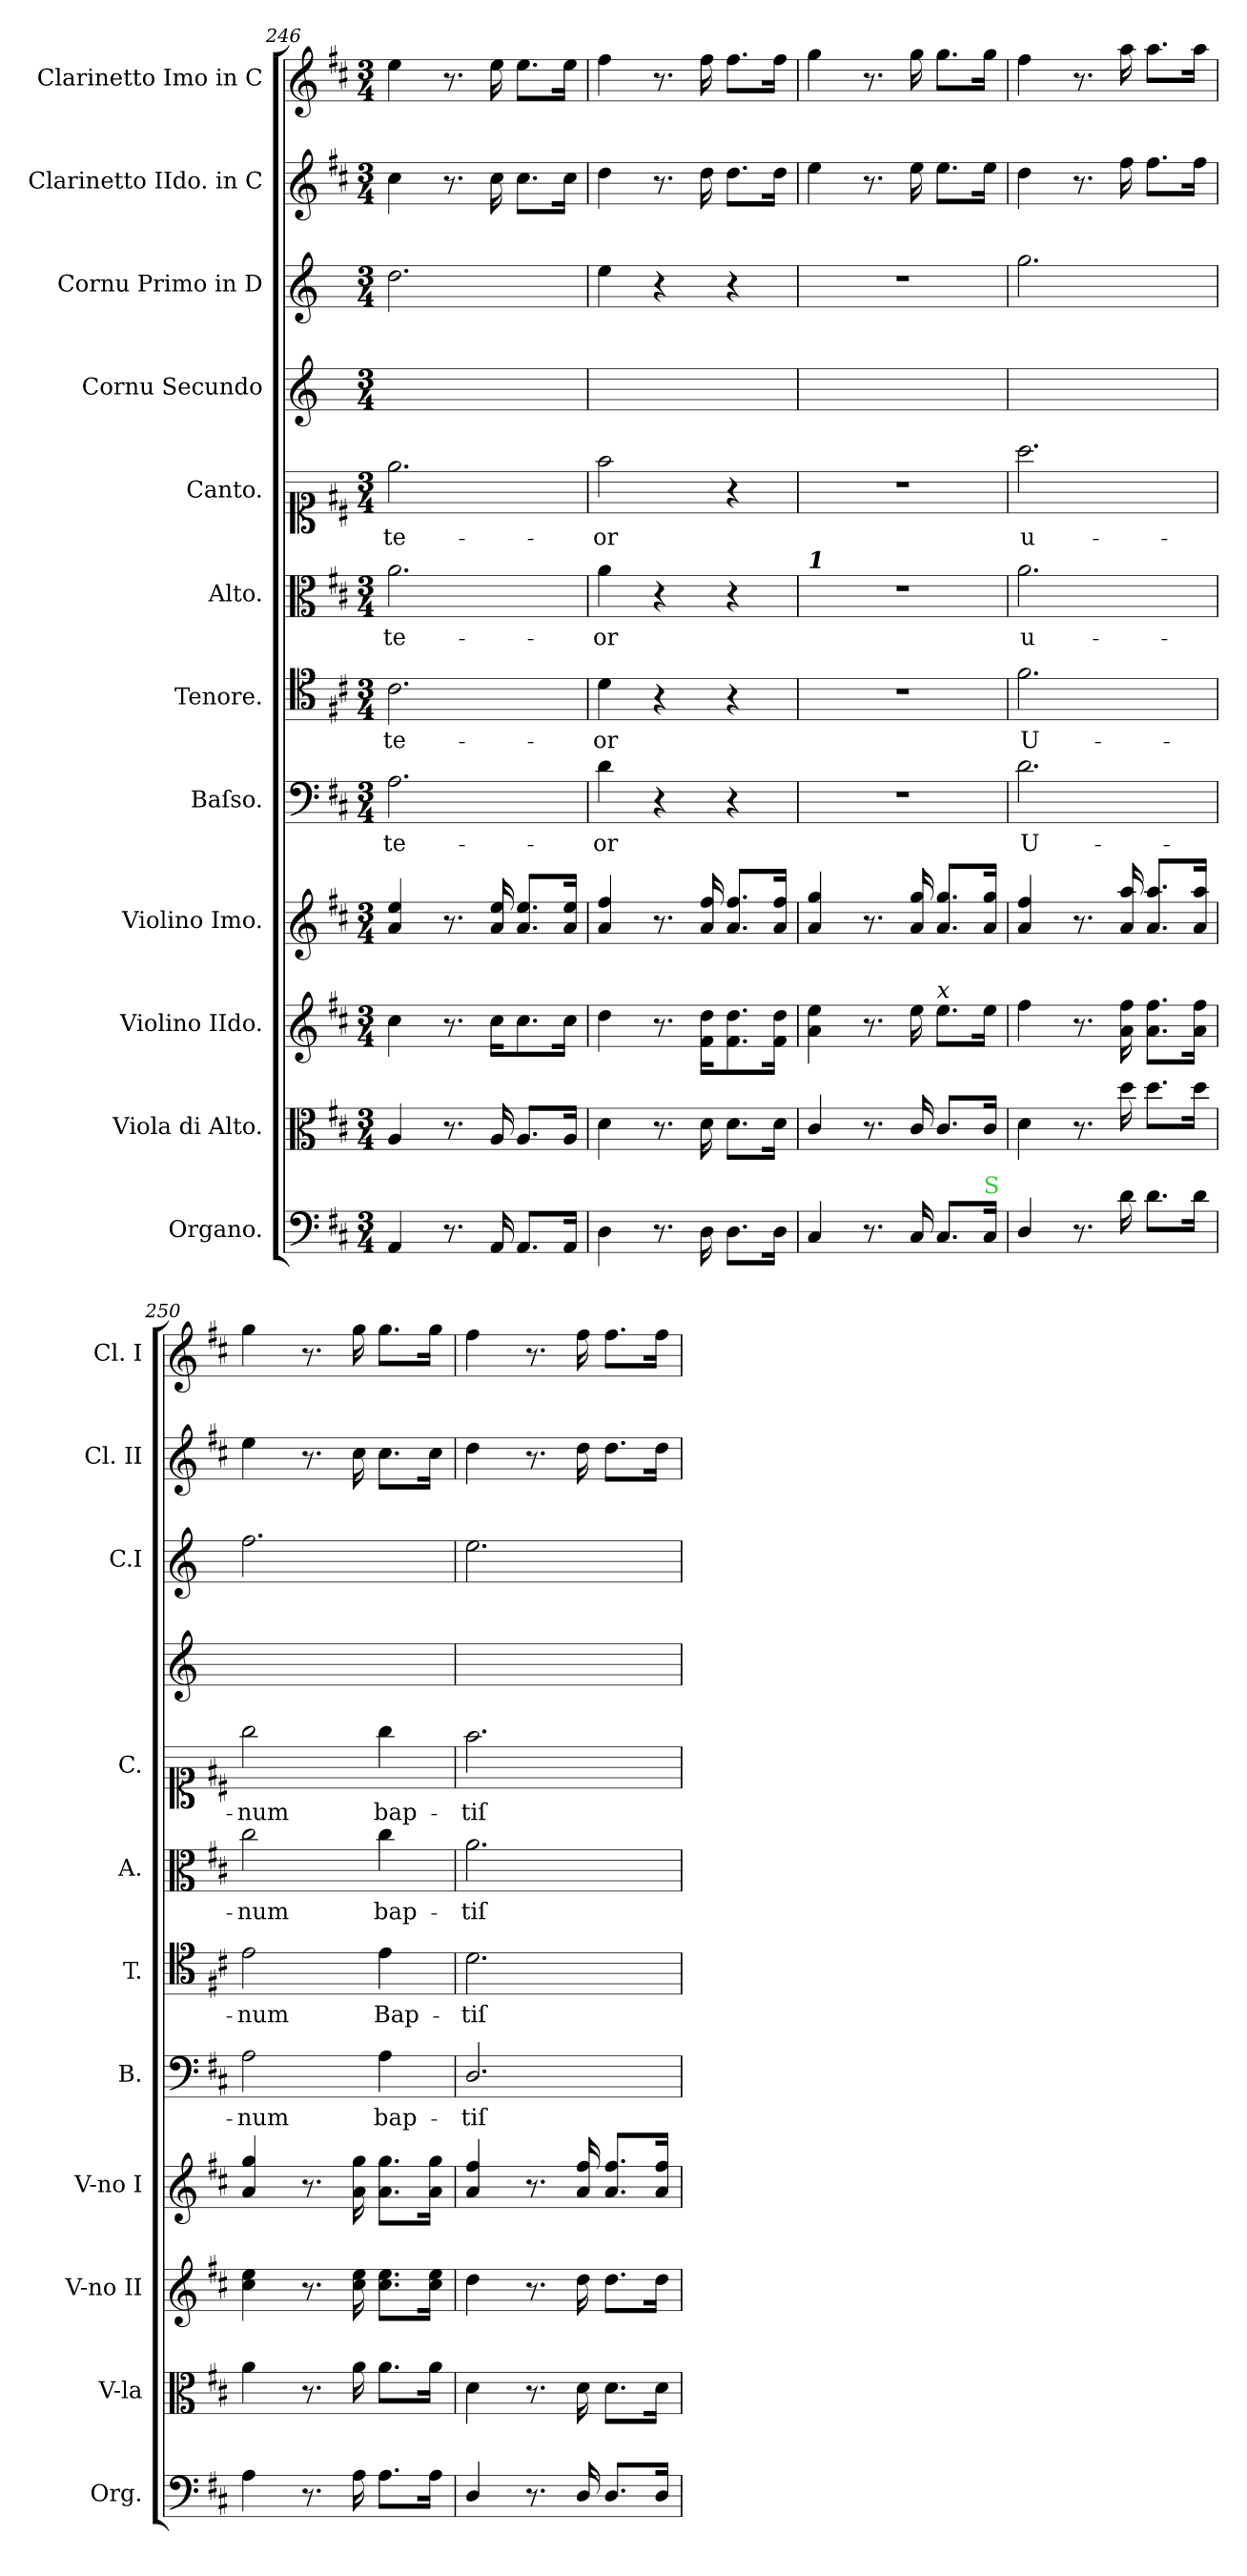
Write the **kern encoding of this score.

**kern	**kern	**kern	**kern	**kern	**text	**kern	**text	**kern	**text	**kern	**text	**kern	**kern	**kern	**kern
*part12	*part11	*part10	*part9	*part8	*part8	*part7	*part7	*part6	*part6	*part5	*part5	*part4	*part3	*part2	*part1
*staff12	*staff11	*staff10	*staff9	*staff8	*staff8	*staff7	*staff7	*staff6	*staff6	*staff5	*staff5	*staff4	*staff3	*staff2	*staff1
*I"Organo.	*I"Viola di Alto.	*I"Violino IIdo.	*I"Violino Imo.	*I"Baſso.	*	*I"Tenore.	*	*I"Alto.	*	*I"Canto.	*	*I"Cornu Secundo	*I"Cornu Primo in D	*I"Clarinetto IIdo. in C	*I"Clarinetto Imo in C
*I'Org.	*I'V-la	*I'V-no II	*I'V-no I	*I'B.	*	*I'T.	*	*I'A.	*	*I'C.	*	*	*I'C.I	*I'Cl. II	*I'Cl. I
*clefF4	*clefC3	*clefG2	*clefG2	*clefF4	*	*clefC4	*	*clefC3	*	*clefC1	*	*clefG2	*clefG2	*clefG2	*clefG2
*	*	*	*	*	*	*	*	*	*	*	*	*ITrd6c10	*ITrd6c10	*	*
*k[f#c#]	*k[f#c#]	*k[f#c#]	*k[f#c#]	*k[f#c#]	*	*k[f#c#]	*	*k[f#c#]	*	*k[f#c#]	*	*k[f#c#]	*k[f#c#]	*k[f#c#]	*k[f#c#]
*M3/4	*M3/4	*M3/4	*M3/4	*M3/4	*	*M3/4	*	*M3/4	*	*M3/4	*	*M3/4	*M3/4	*M3/4	*M3/4
=246	=246	=246	=246	=246	=246	=246	=246	=246	=246	=246	=246	=246	=246	=246	=246
4AA/	4A/	4cc#\	4a/ 4ee/	2.A\	-te-	2.c#\	-te-	2.a\	-te-	2.ee\	-te-	2.ryy	2.e\	4cc#\	4ee\
8.r	8.r	8.r	8.r	.	.	.	.	.	.	.	.	.	.	8.r	8.r
16AA/	16A/	16cc#\KL	16a/ 16ee/	.	.	.	.	.	.	.	.	.	.	16cc#\	16ee\
8.AA/L	8.A/L	8.cc#\	8.a/ 8.ee/L	.	.	.	.	.	.	.	.	.	.	8.cc#\L	8.ee\L
16AA/Jk	16A/Jk	16cc#\Jk	16a/ 16ee/Jk	.	.	.	.	.	.	.	.	.	.	16cc#\Jk	16ee\Jk
=247	=247	=247	=247	=247	=247	=247	=247	=247	=247	=247	=247	=247	=247	=247	=247
4D\	4d\	4dd\	4a/ 4ff#/	4d\	-or	4d\	-or	4a\	-or	2ff#\	-or	2.ryy	4f#\	4dd\	4ff#\
8.r	8.r	8.r	8.r	4r	.	4r	.	4r	.	.	.	.	4r	8.r	8.r
16D\	16d\	16f#\ 16dd\KL	16a/ 16ff#/	.	.	.	.	.	.	.	.	.	.	16dd\	16ff#\
8.D\L	8.d\L	8.f#\ 8.dd\	8.a/ 8.ff#/L	4r	.	4r	.	4r	.	4r	.	.	4r	8.dd\L	8.ff#\L
16D\Jk	16d\Jk	16f#\ 16dd\Jk	16a/ 16ff#/Jk	.	.	.	.	.	.	.	.	.	.	16dd\Jk	16ff#\Jk
=248	=248	=248	=248	=248	=248	=248	=248	=248	=248	=248	=248	=248	=248	=248	=248
!	!	!	!	!	!	!	!	!LO:TX:a:Bi:t=1	!	!	!	!	!	!	!
4C#/	4c#/	4a\ 4ee\	4a/ 4gg/	2.r	.	2.r	.	2.r	.	2.r	.	2.ryy	2.r	4ee\	4gg\
8.r	8.r	8.r	8.r	.	.	.	.	.	.	.	.	.	.	8.r	8.r
16C#/	16c#/	16ee\	16a/ 16gg/	.	.	.	.	.	.	.	.	.	.	16ee\	16gg\
!	!	!LO:TX:a:i:t=x	!	!	!	!	!	!	!	!	!	!	!	!	!
8.C#/L	8.c#/L	8.ee\L	8.a/ 8.gg/L	.	.	.	.	.	.	.	.	.	.	8.ee\L	8.gg\L
!LO:TX:a:color=limegreen:t=S	!	!	!	!	!	!	!	!	!	!	!	!	!	!	!
16C#/Jk	16c#/Jk	16ee\Jk	16a/ 16gg/Jk	.	.	.	.	.	.	.	.	.	.	16ee\Jk	16gg\Jk
=249	=249	=249	=249	=249	=249	=249	=249	=249	=249	=249	=249	=249	=249	=249	=249
4D/	4d\	4ff#\	4a/ 4ff#/	2.d\	U-	2.f#\	U-	2.a\	u-	2.aa\	u-	2.ryy	2.a\	4dd\	4ff#\
8.r	8.r	8.r	8.r	.	.	.	.	.	.	.	.	.	.	8.r	8.r
16d\	16dd\	16a\ 16ff#\	16a/ 16aa/	.	.	.	.	.	.	.	.	.	.	16ff#\	16aa\
8.d\L	8.dd\L	8.a\ 8.ff#\L	8.a/ 8.aa/L	.	.	.	.	.	.	.	.	.	.	8.ff#\L	8.aa\L
16d\Jk	16dd\Jk	16a\ 16ff#\Jk	16a/ 16aa/Jk	.	.	.	.	.	.	.	.	.	.	16ff#\Jk	16aa\Jk
=250	=250	=250	=250	=250	=250	=250	=250	=250	=250	=250	=250	=250	=250	=250	=250
4A\	4a\	4cc#\ 4ee\	4a/ 4gg/	2A\	-num	2e\	-num	2cc#\	-num	2gg\	-num	2.ryy	2.g\	4ee\	4gg\
8.r	8.r	8.r	8.r	.	.	.	.	.	.	.	.	.	.	8.r	8.r
16A\	16a\	16cc#\ 16ee\	16a\ 16gg\	.	.	.	.	.	.	.	.	.	.	16cc#\	16gg\
8.A\L	8.a\L	8.cc#\ 8.ee\L	8.a\ 8.gg\L	4A\	bap-	4e\	Bap-	4cc#\	bap-	4gg\	bap-	.	.	8.cc#\L	8.gg\L
16A\Jk	16a\Jk	16cc#\ 16ee\Jk	16a\ 16gg\Jk	.	.	.	.	.	.	.	.	.	.	16cc#\Jk	16gg\Jk
=251	=251	=251	=251	=251	=251	=251	=251	=251	=251	=251	=251	=251	=251	=251	=251
4D/	4d\	4dd\	4a/ 4ff#/	2.D/	-tiſ-	2.d\	-tiſ-	2.a\	-tiſ-	2.ff#\	-tiſ-	2.ryy	2.f#\	4dd\	4ff#\
8.r	8.r	8.r	8.r	.	.	.	.	.	.	.	.	.	.	8.r	8.r
16D/	16d\	16dd\	16a/ 16ff#/	.	.	.	.	.	.	.	.	.	.	16dd\	16ff#\
8.D/L	8.d\L	8.dd\L	8.a/ 8.ff#/L	.	.	.	.	.	.	.	.	.	.	8.dd\L	8.ff#\L
16D/Jk	16d\Jk	16dd\Jk	16a/ 16ff#/Jk	.	.	.	.	.	.	.	.	.	.	16dd\Jk	16ff#\Jk
=	=	=	=	=	=	=	=	=	=	=	=	=	=	=	=
*-	*-	*-	*-	*-	*-	*-	*-	*-	*-	*-	*-	*-	*-	*-	*-
